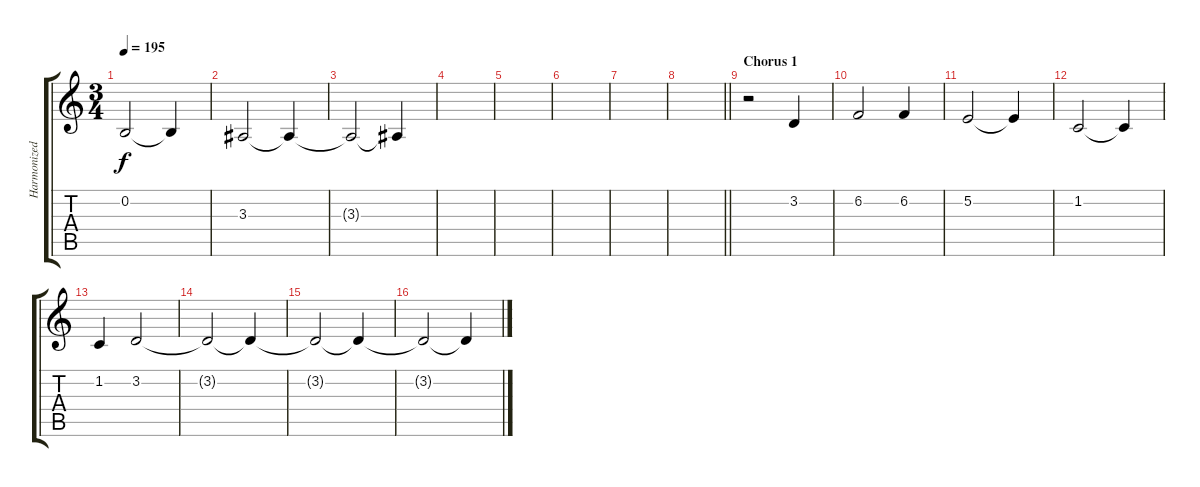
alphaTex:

\track ("Harmonized Voice" "Harmonized") {instrument lead2sawtooth}
\staff {score tabs}
\tuning (E4 B3 G3 D3 A2 E2) {hide}
\ts (3 4)
\tempo 195
\clef g2
\ks c
0.2.2{dy f} 0.2{t}.4 |
3.3.2 3.3{t}.4 |
3.3{t}.2 3.3{t}.4 |
|
|
|
|
\barLineRight lightlight
|
\section ("" "Chorus 1")
r.2 3.2.4{volume 10} |
6.2.2 6.2.4 |
5.2.2 5.2{t}.4 |
1.2.2 1.2{t}.4 |
1.2.4 3.2.2{volume 4} |
3.2{t}.2 3.2{t}.4 |
3.2{t}.2 3.2{t}.4 |
3.2{t}.2 3.2{t}.4
